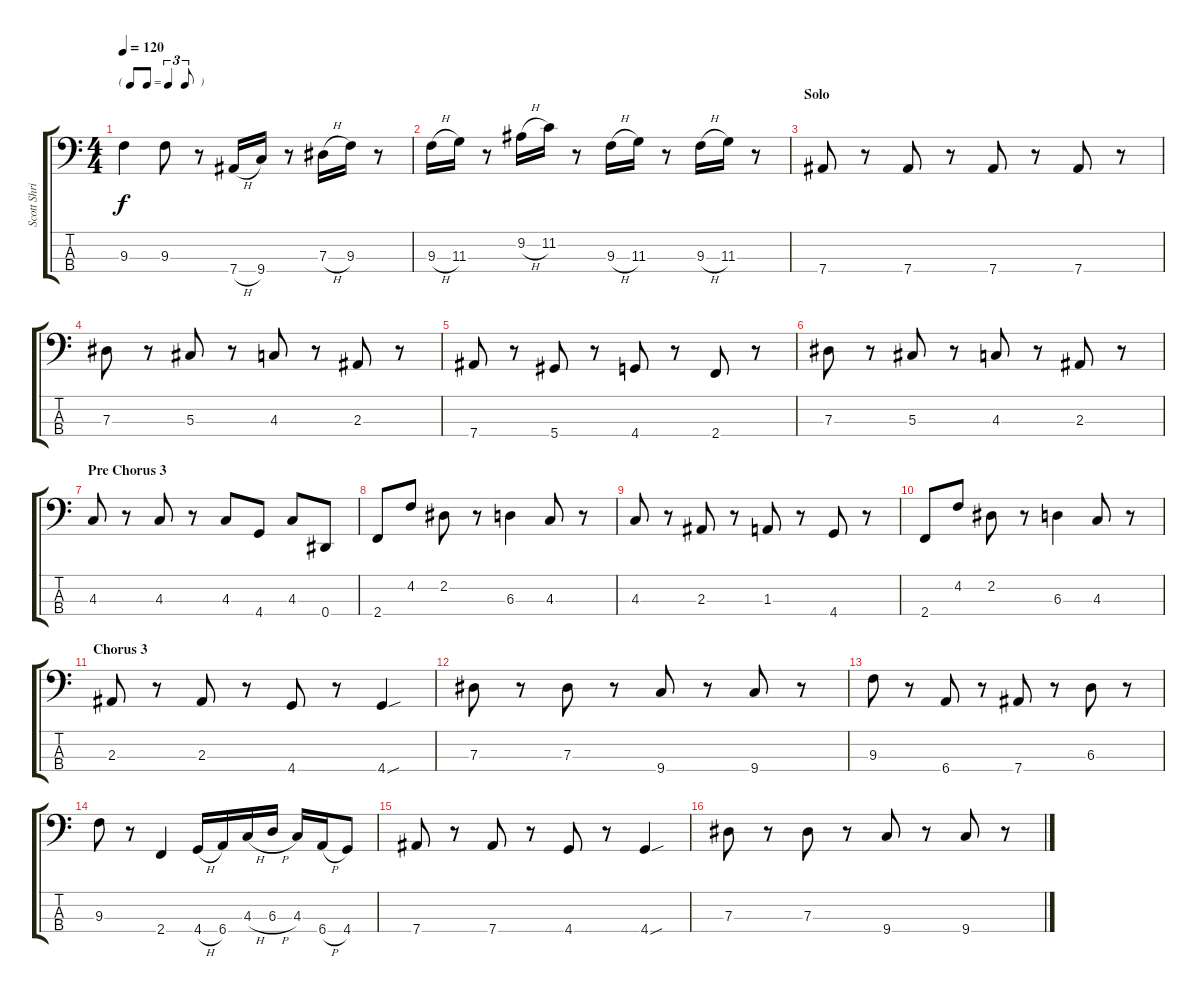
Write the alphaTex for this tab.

\track ("Scott Shriner - Bass" "Scott Shri") {instrument electricbasspick}
\staff {score tabs}
\tuning (Gb2 Db2 Ab1 Eb1) {hide}
\ts (4 4)
\tf triplet8th
\tempo 120
\clef f4
\ks c
9.3.4{dy f} 9.3.8 r.8 7.4{h}.16 9.4.16 r.8 7.3{h}.16 9.3.16 r.8 |
9.3{h}.16 11.3.16 r.8 9.2{h}.16 11.2.16 r.8 9.3{h}.16 11.3.16 r.8 9.3{h}.16 11.3.16 r.8 |
\section ("" "Solo")
7.4.8 r.8 7.4.8 r.8 7.4.8 r.8 7.4.8 r.8 |
7.3.8 r.8 5.3.8 r.8 4.3.8 r.8 2.3.8 r.8 |
7.4.8 r.8 5.4.8 r.8 4.4.8 r.8 2.4.8 r.8 |
7.3.8 r.8 5.3.8 r.8 4.3.8 r.8 2.3.8 r.8 |
\section ("" "Pre Chorus 3")
4.3.8 r.8 4.3.8 r.8 4.3.8 4.4.8 4.3.8 0.4.8 |
2.4.8 4.2.8 2.2.8 r.8 6.3.4 4.3.8 r.8 |
4.3.8 r.8 2.3.8 r.8 1.3.8 r.8 4.4.8 r.8 |
2.4.8 4.2.8 2.2.8 r.8 6.3.4 4.3.8 r.8 |
\section ("" "Chorus 3")
2.3.8 r.8 2.3.8 r.8 4.4.8 r.8 4.4{sou}.4 |
7.3.8 r.8 7.3.8 r.8 9.4.8 r.8 9.4.8 r.8 |
9.3.8 r.8 6.4.8 r.8 7.4.8 r.8 6.3.8 r.8 |
9.3.8 r.8 2.4.4 4.4{h}.16 6.4.16 4.3{h}.16 6.3{h}.16 4.3.16 6.4{h}.16 4.4.8 |
7.4.8 r.8 7.4.8 r.8 4.4.8 r.8 4.4{sou}.4 |
7.3.8 r.8 7.3.8 r.8 9.4.8 r.8 9.4.8 r.8
